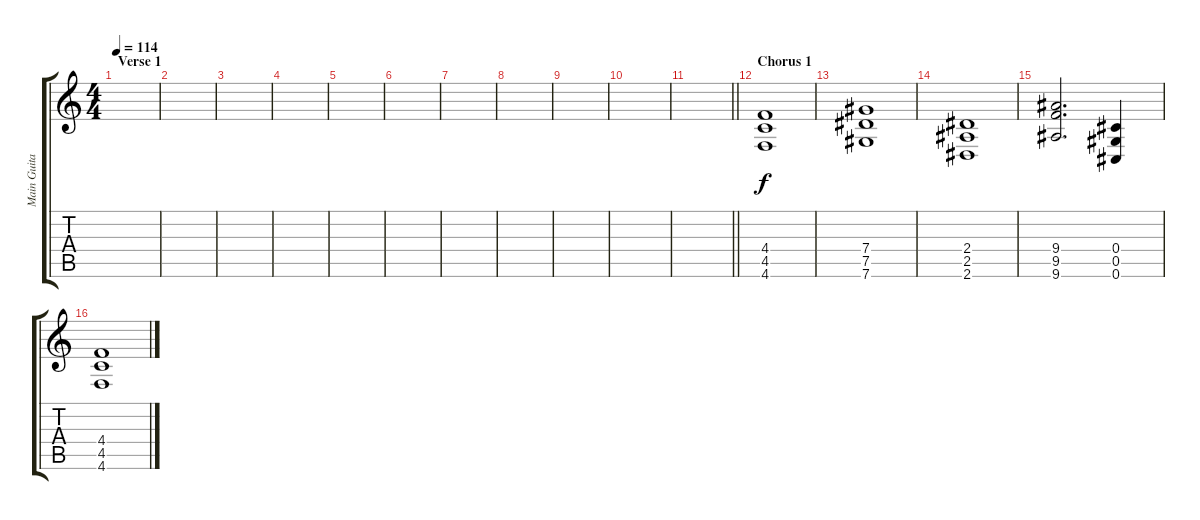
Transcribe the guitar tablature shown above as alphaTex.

\track ("Main Guitar" "Main Guita") {instrument distortionguitar}
\staff {score tabs}
\tuning (Eb4 Bb3 Gb3 Db3 Ab2 Db2) {hide}
\ts (4 4)
\section ("" "Verse 1")
\tempo 114
\clef g2
\ks c
|
|
|
|
|
|
|
|
|
|
\barLineRight lightlight
|
\section ("" "Chorus 1")
(4.4 4.5 4.6).1{volume 13 instrument distortionguitar} |
(7.4 7.5 7.6).1 |
(2.4 2.5 2.6).1 |
(9.4 9.5 9.6).2{d} (0.4 0.5 0.6).4 |
(4.4 4.5 4.6).1
